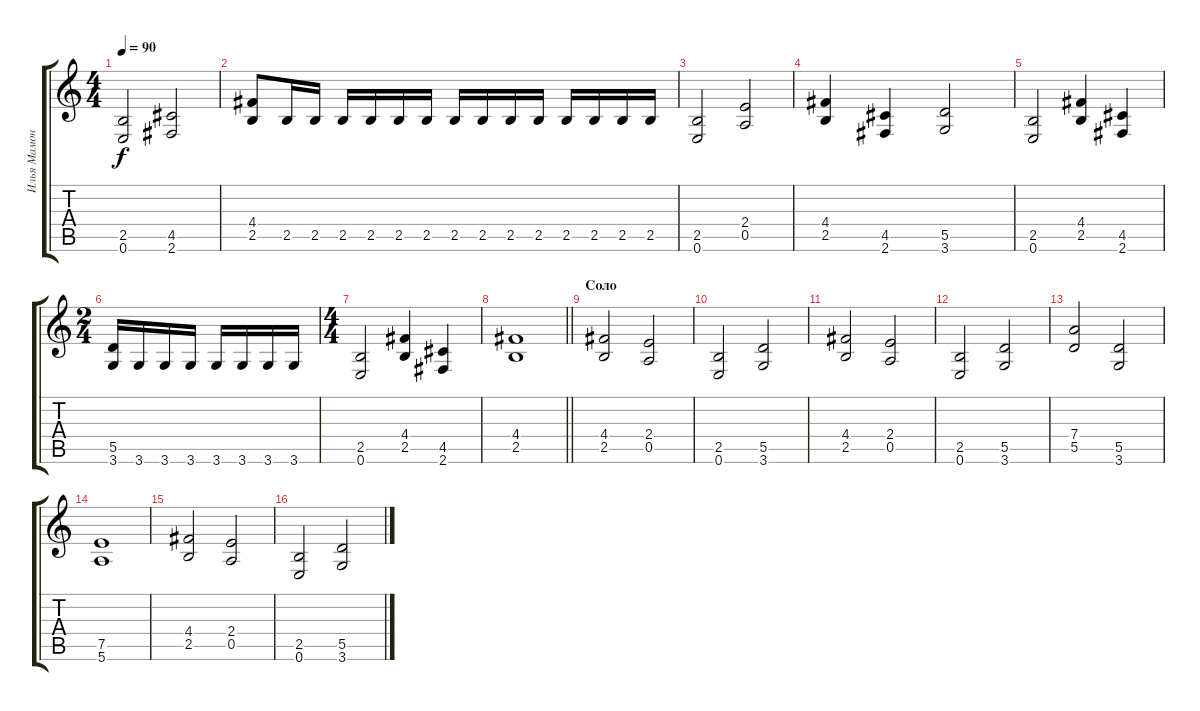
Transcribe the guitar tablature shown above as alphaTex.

\track ("Илья Мамонтов " "Илья Мамон") {instrument acousticguitarnylon}
\staff {score tabs}
\tuning (E4 B3 G3 D3 A2 E2) {hide}
\ts (4 4)
\tempo 90
\clef g2
\ks c
(2.5 0.6).2{dy f} (4.5 2.6).2 |
(4.4 2.5).8 2.5.16 2.5.16 2.5.16 2.5.16 2.5.16 2.5.16 2.5.16 2.5.16 2.5.16 2.5.16 2.5.16 2.5.16 2.5.16 2.5.16 |
(2.5 0.6).2 (2.4 0.5).2 |
(4.4 2.5).4 (4.5 2.6).4 (5.5 3.6).2 |
(2.5 0.6).2 (4.4 2.5).4 (4.5 2.6).4 |
\ts (2 4)
(5.5 3.6).16 3.6.16 3.6.16 3.6.16 3.6.16 3.6.16 3.6.16 3.6.16 |
\ts (4 4)
(2.5 0.6).2 (4.4 2.5).4 (4.5 2.6).4 |
\barLineRight lightlight
(4.4 2.5).1 |
\section ("" "Соло")
(4.4 2.5).2 (2.4 0.5).2 |
(2.5 0.6).2 (5.5 3.6).2 |
(4.4 2.5).2 (2.4 0.5).2 |
(2.5 0.6).2 (5.5 3.6).2 |
(7.4 5.5).2 (5.5 3.6).2 |
(7.5 5.6).1 |
(4.4 2.5).2 (2.4 0.5).2 |
(2.5 0.6).2 (5.5 3.6).2
